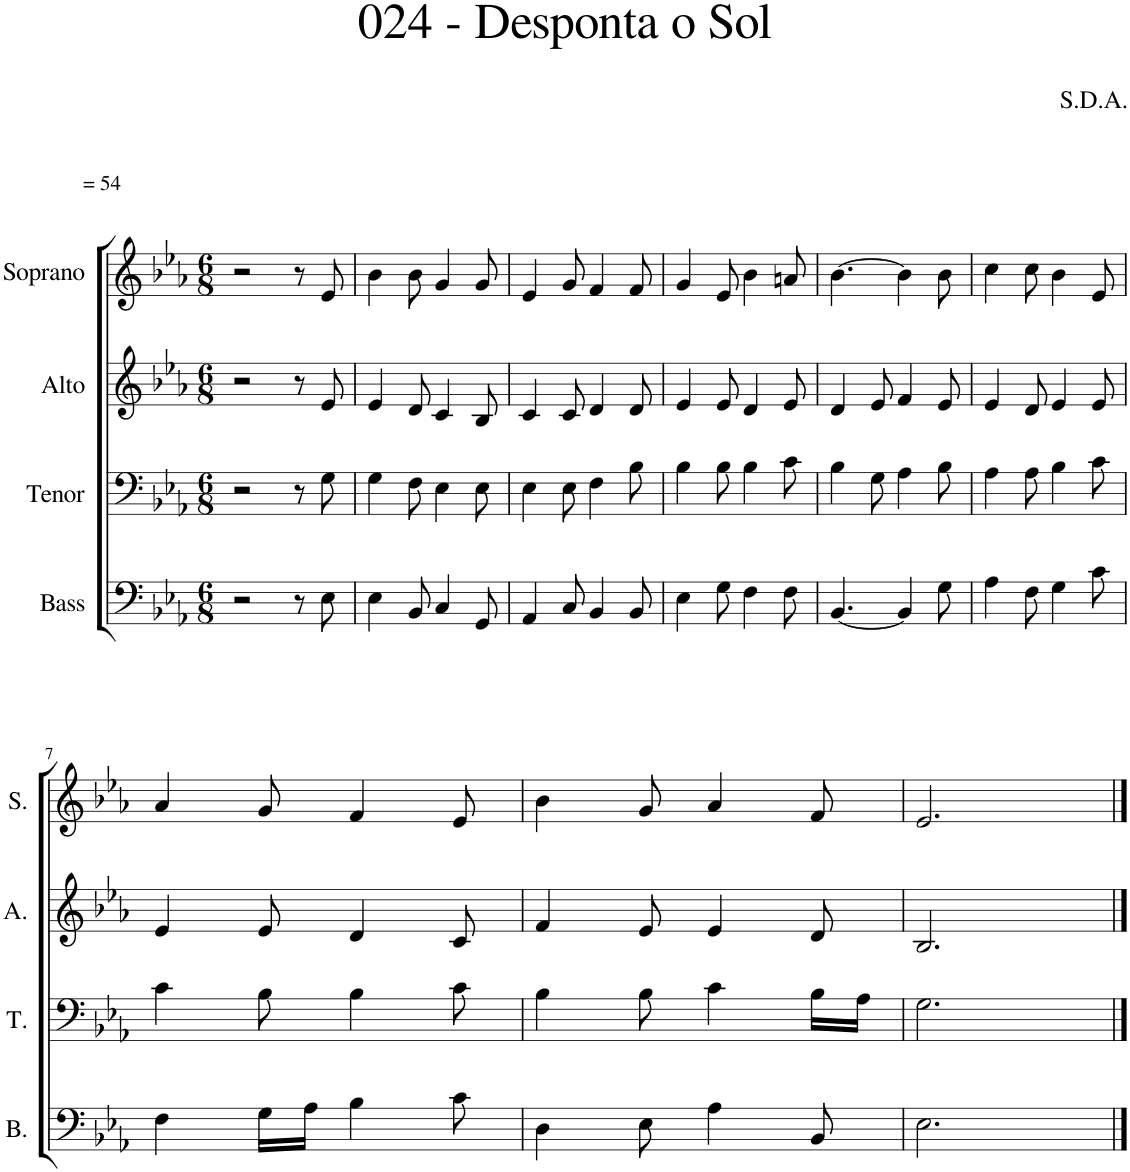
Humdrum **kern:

**kern	**kern	**kern	**kern
*part4	*part3	*part2	*part1
*staff4	*staff3	*staff2	*staff1
*I"Bass	*I"Tenor	*I"Alto	*I"Soprano
*I'B.	*I'T.	*I'A.	*I'S.
*clefF4	*clefF4	*clefG2	*clefG2
*k[b-e-a-]	*k[b-e-a-]	*k[b-e-a-]	*k[b-e-a-]
*M6/8	*M6/8	*M6/8	*M6/8
=1	=1	=1	=1
!	!	!	!LO:TX:a:t== 54
2r	2r	2r	2r
8r	8r	8r	8r
8E-\	8G\	8e-/	8e-/
=2	=2	=2	=2
4E-\	4G\	4e-/	4b-\
8BB-/	8F\	8d/	8b-\
4C/	4E-\	4c/	4g/
8GG/	8E-\	8B-/	8g/
=3	=3	=3	=3
4AA-/	4E-\	4c/	4e-/
8C/	8E-\	8c/	8g/
4BB-/	4F\	4d/	4f/
8BB-/	8B-\	8d/	8f/
=4	=4	=4	=4
4E-\	4B-\	4e-/	4g/
8G\	8B-\	8e-/	8e-/
4F\	4B-\	4d/	4b-\
8F\	8c\	8e-/	8an/
=5	=5	=5	=5
[4.BB-/	4B-\	4d/	[4.b-\
.	8G\	8e-/	.
4BB-/]	4A-\	4f/	4b-\]
8G\	8B-\	8e-/	8b-\
=6	=6	=6	=6
4A-\	4A-\	4e-/	4cc\
8F\	8A-\	8d/	8cc\
4G\	4B-\	4e-/	4b-\
8c\	8c\	8e-/	8e-/
!!LO:LB:g=z
=7	=7	=7	=7
4F\	4c\	4e-/	4a-/
16G\LL	8B-\	8e-/	8g/
16A-\JJ	.	.	.
4B-\	4B-\	4d/	4f/
8c\	8c\	8c/	8e-/
=8	=8	=8	=8
4D\	4B-\	4f/	4b-\
8E-\	8B-\	8e-/	8g/
4A-\	4c\	4e-/	4a-/
8BB-/	16B-\LL	8d/	8f/
.	16A-\JJ	.	.
=9	=9	=9	=9
2.E-\	2.G\	2.B-/	2.e-/
==	==	==	==
*-	*-	*-	*-
